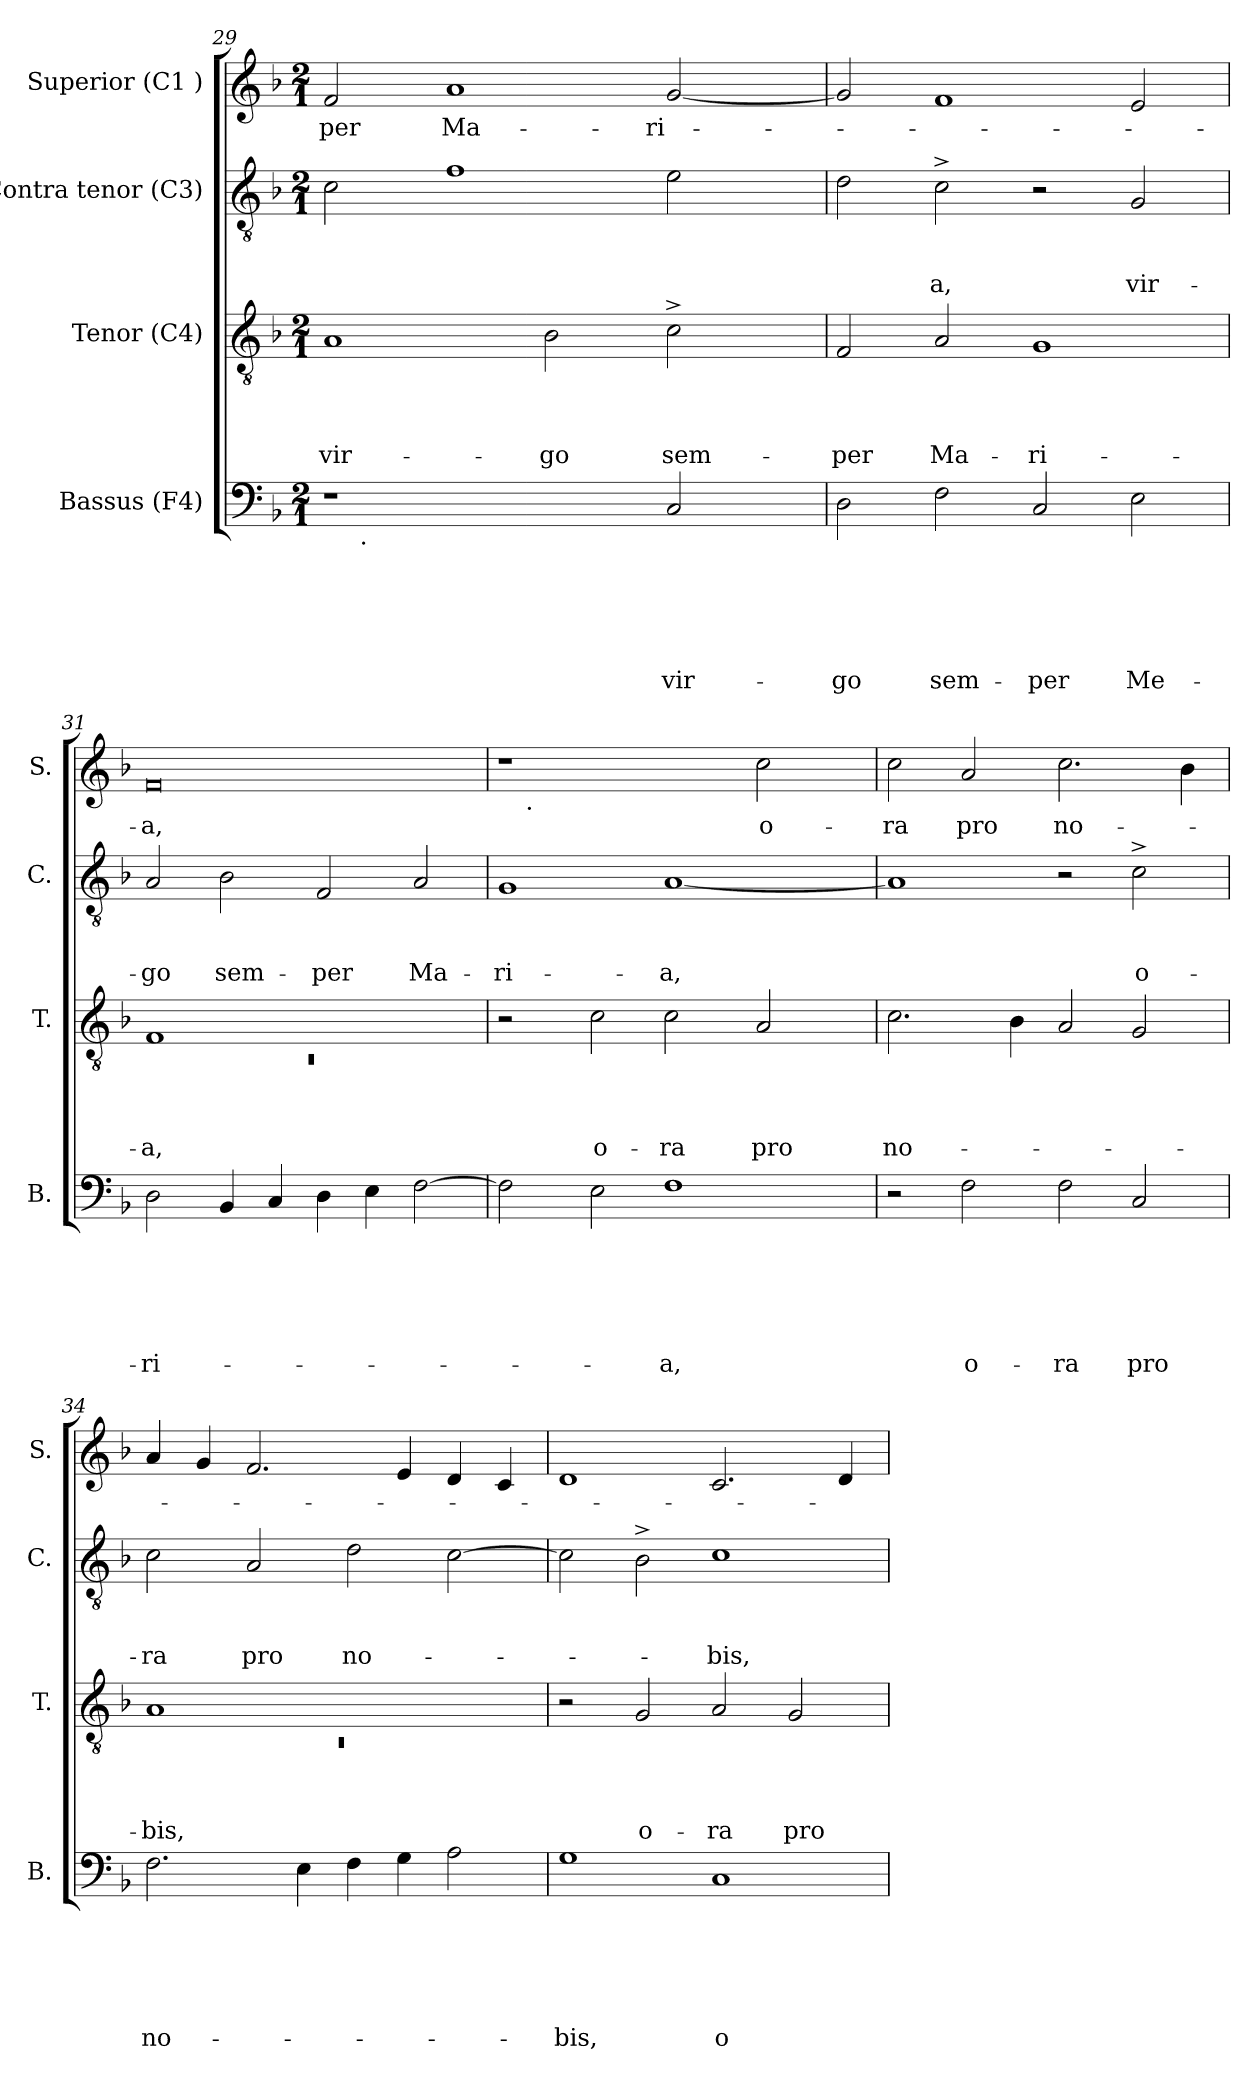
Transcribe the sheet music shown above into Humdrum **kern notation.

**kern	**text	**text	**text	**text	**text	**text	**kern	**text	**text	**text	**text	**kern	**text	**text	**text	**kern	**text
*part4	*part4	*part4	*part4	*part4	*part4	*part4	*part3	*part3	*part3	*part3	*part3	*part2	*part2	*part2	*part2	*part1	*part1
*staff4	*staff4	*staff4	*staff4	*staff4	*staff4	*staff4	*staff3	*staff3	*staff3	*staff3	*staff3	*staff2	*staff2	*staff2	*staff2	*staff1	*staff1
*I"Bassus (F4)	*	*	*	*	*	*	*I"Tenor (C4)	*	*	*	*	*I"Contra tenor (C3)	*	*	*	*I"Superior (C1 )	*
*I'B.	*	*	*	*	*	*	*I'T.	*	*	*	*	*I'C.	*	*	*	*I'S.	*
!!LO:PB:g=z
*clefF4	*	*	*	*	*	*	*clefGv2	*	*	*	*	*clefGv2	*	*	*	*clefG2	*
*k[b-]	*	*	*	*	*	*	*k[b-]	*	*	*	*	*k[b-]	*	*	*	*k[b-]	*
*F:	*	*	*	*	*	*	*F:	*	*	*	*	*F:	*	*	*	*F:	*
*M2/1	*	*	*	*	*	*	*M2/1	*	*	*	*	*M2/1	*	*	*	*M2/1	*
=29	=29	=29	=29	=29	=29	=29	=29	=29	=29	=29	=29	=29	=29	=29	=29	=29	=29
!	!	!	!	!	!	!	!	!	!	!	!LO:LY:b	!	!	!	!	!	!LO:LY:b
*^	*	*	*	*	*	*	*	*	*	*	*	*	*	*	*	*	*
1r	16.ryy	.	.	.	.	.	.	1A	.	.	.	vir-	2c\	.	.	.	2f/	-per
!	!LO:TX:b:t=.	!	!	!	!	!	!	!	!	!	!	!	!	!	!	!	!	!
.	1ryy	.	.	.	.	.	.	.	.	.	.	.	.	.	.	.	.	.
!	!	!	!	!	!	!	!	!	!	!	!	!	!	!	!	!	!	!LO:LY:b
.	.	.	.	.	.	.	.	.	.	.	.	.	1f	.	.	.	1a	Ma-
!	!	!	!	!	!	!	!	!	!	!	!	!LO:LY:b	!	!	!	!	!	!
2ryy	.	.	.	.	.	.	.	2B-\	.	.	.	-go	.	.	.	.	.	.
.	2ryy	.	.	.	.	.	.	.	.	.	.	.	.	.	.	.	.	.
!	!	!	!	!	!	!	!LO:LY:b	!	!	!	!	!LO:LY:b	!	!	!	!	!	!LO:LY:b
2C/	.	.	.	.	.	.	vir-	2c^>\	.	.	.	sem-	2e\	.	.	.	[<2g/	-ri-
.	4ryy	.	.	.	.	.	.	.	.	.	.	.	.	.	.	.	.	.
.	8ryy	.	.	.	.	.	.	.	.	.	.	.	.	.	.	.	.	.
.	32ryy	.	.	.	.	.	.	.	.	.	.	.	.	.	.	.	.	.
=30	=30	=30	=30	=30	=30	=30	=30	=30	=30	=30	=30	=30	=30	=30	=30	=30	=30	=30
!	!	!	!	!	!	!	!LO:LY:b	!	!	!	!	!LO:LY:b	!	!	!	!	!	!
*v	*v	*	*	*	*	*	*	*	*	*	*	*	*	*	*	*	*	*
2D\	.	.	.	.	.	-go	2F/	.	.	.	-per	2d\	.	.	.	2g/]	.
!	!	!	!	!	!	!LO:LY:b	!	!	!	!	!LO:LY:b	!	!	!	!LO:LY:b	!	!
2F\	.	.	.	.	.	sem-	2A/	.	.	.	Ma-	2c^>\	.	.	-a,	1f	.
!	!	!	!	!	!	!LO:LY:b	!	!	!	!	!LO:LY:b	!	!	!	!	!	!
2C/	.	.	.	.	.	-per	1G	.	.	.	-ri-	2r	.	.	.	.	.
!	!	!	!	!	!	!LO:LY:b	!	!	!	!	!	!	!	!	!LO:LY:b	!	!
2E\	.	.	.	.	.	Me-	.	.	.	.	.	2G/	.	.	vir-	2e/	.
=31	=31	=31	=31	=31	=31	=31	=31	=31	=31	=31	=31	=31	=31	=31	=31	=31	=31
*	*	*	*	*	*	*	*^	*	*	*	*	*	*	*	*	*	*
!	!	!	!	!	!	!LO:LY:b	!	!LO:N:vis=1	!	!	!	!LO:LY:b	!	!	!	!LO:LY:b	!	!LO:LY:b:rj
2D\	.	.	.	.	.	-ri-	1F	0rC	.	.	.	-a,	2A/	.	.	-go	0f	-a,
!	!	!	!	!	!	!	!	!	!	!	!	!	!	!	!	!LO:LY:b	!	!
4BB-/	.	.	.	.	.	.	.	.	.	.	.	.	2B-\	.	.	sem-	.	.
4C/	.	.	.	.	.	.	.	.	.	.	.	.	.	.	.	.	.	.
!	!	!	!	!	!	!	!	!	!	!	!	!	!	!	!	!LO:LY:b	!	!
4D\	.	.	.	.	.	.	1ryy	.	.	.	.	.	2F/	.	.	-per	.	.
4E\	.	.	.	.	.	.	.	.	.	.	.	.	.	.	.	.	.	.
!	!	!	!	!	!	!	!	!	!	!	!	!	!	!	!	!LO:LY:b	!	!
[>2F\	.	.	.	.	.	.	.	.	.	.	.	.	2A/	.	.	Ma-	.	.
*	*	*	*	*	*	*	*v	*v	*	*	*	*	*	*	*	*	*	*
=32	=32	=32	=32	=32	=32	=32	=32	=32	=32	=32	=32	=32	=32	=32	=32	=32	=32
!	!	!	!	!	!	!	!	!	!	!	!	!	!	!	!LO:LY:b	!	!
*	*	*	*	*	*	*	*	*	*	*	*	*	*	*	*	*^	*
2F\]	.	.	.	.	.	.	2r	.	.	.	.	1G	.	.	-ri-	1r	16.ryy	.
!	!	!	!	!	!	!	!	!	!	!	!	!	!	!	!	!	!LO:TX:b:t=.	!
.	.	.	.	.	.	.	.	.	.	.	.	.	.	.	.	.	1ryy	.
!	!	!	!	!	!	!	!	!	!	!	!LO:LY:b	!	!	!	!	!	!	!
2E\	.	.	.	.	.	.	2c\	.	.	.	o-	.	.	.	.	.	.	.
!	!	!	!	!	!	!LO:LY:b	!	!	!	!	!LO:LY:b	!	!	!	!LO:LY:b	!	!	!
1F	.	.	.	.	.	-a,	2c\	.	.	.	-ra	[<1A	.	.	-a,	2ryy	.	.
.	.	.	.	.	.	.	.	.	.	.	.	.	.	.	.	.	2ryy	.
!	!	!	!	!	!	!	!	!	!	!	!LO:LY:b	!	!	!	!	!	!	!LO:LY:b
.	.	.	.	.	.	.	2A/	.	.	.	pro	.	.	.	.	2cc\	.	o-
.	.	.	.	.	.	.	.	.	.	.	.	.	.	.	.	.	4ryy	.
.	.	.	.	.	.	.	.	.	.	.	.	.	.	.	.	.	8ryy	.
.	.	.	.	.	.	.	.	.	.	.	.	.	.	.	.	.	32ryy	.
!!LO:LB:g=z
=33	=33	=33	=33	=33	=33	=33	=33	=33	=33	=33	=33	=33	=33	=33	=33	=33	=33	=33
!	!	!	!	!	!	!	!	!	!	!	!LO:LY:b	!	!	!	!	!	!	!LO:LY:b
*	*	*	*	*	*	*	*	*	*	*	*	*	*	*	*	*v	*v	*
2r	.	.	.	.	.	.	2.c\	.	.	.	no-	1A]	.	.	.	2cc\	-ra
!	!	!	!	!	!	!LO:LY:b	!	!	!	!	!	!	!	!	!	!	!LO:LY:b
2F\	.	.	.	.	.	o-	.	.	.	.	.	.	.	.	.	2a/	pro
.	.	.	.	.	.	.	4B-\	.	.	.	.	.	.	.	.	.	.
!	!	!	!	!	!	!LO:LY:b	!	!	!	!	!	!	!	!	!	!	!LO:LY:b
2F\	.	.	.	.	.	-ra	2A/	.	.	.	.	2r	.	.	.	2.cc\	no-
!	!	!	!	!	!	!LO:LY:b	!	!	!	!	!	!	!	!	!LO:LY:b	!	!
2C/	.	.	.	.	.	pro	2G/	.	.	.	.	2c^>\	.	.	o-	.	.
.	.	.	.	.	.	.	.	.	.	.	.	.	.	.	.	4b-\	.
=34	=34	=34	=34	=34	=34	=34	=34	=34	=34	=34	=34	=34	=34	=34	=34	=34	=34
*	*	*	*	*	*	*	*^	*	*	*	*	*	*	*	*	*	*
!	!	!	!	!	!	!LO:LY:b	!	!LO:N:vis=1	!	!	!	!LO:LY:b	!	!	!	!LO:LY:b	!	!
2.F\	.	.	.	.	.	no-	1A	0rC	.	.	.	-bis,	2c\	.	.	-ra	4a/	.
.	.	.	.	.	.	.	.	.	.	.	.	.	.	.	.	.	4g/	.
!	!	!	!	!	!	!	!	!	!	!	!	!	!	!	!	!LO:LY:b	!	!
.	.	.	.	.	.	.	.	.	.	.	.	.	2A/	.	.	pro	2.f/	.
4E\	.	.	.	.	.	.	.	.	.	.	.	.	.	.	.	.	.	.
!	!	!	!	!	!	!	!	!	!	!	!	!	!	!	!	!LO:LY:b	!	!
4F\	.	.	.	.	.	.	1ryy	.	.	.	.	.	2d\	.	.	no-	.	.
4G\	.	.	.	.	.	.	.	.	.	.	.	.	.	.	.	.	4e/	.
2A\	.	.	.	.	.	.	.	.	.	.	.	.	[>2c\	.	.	.	4d/	.
.	.	.	.	.	.	.	.	.	.	.	.	.	.	.	.	.	4c/	.
*	*	*	*	*	*	*	*v	*v	*	*	*	*	*	*	*	*	*	*
=35	=35	=35	=35	=35	=35	=35	=35	=35	=35	=35	=35	=35	=35	=35	=35	=35	=35
!	!	!	!	!	!	!LO:LY:b	!	!	!	!	!	!	!	!	!	!	!
1G	.	.	.	.	.	-bis,	2r	.	.	.	.	2c\]	.	.	.	1d	.
!	!	!	!	!	!	!	!	!	!	!	!LO:LY:b	!	!	!	!	!	!
.	.	.	.	.	.	.	2G/	.	.	.	o-	2B-^>\	.	.	.	.	.
!	!	!	!	!	!	!LO:LY:b:rj	!	!	!	!	!LO:LY:b	!	!	!	!LO:LY:b	!	!
1C	.	.	.	.	.	o-	2A/	.	.	.	-ra	1c	.	.	-bis,	2.c/	.
!	!	!	!	!	!	!	!	!	!	!	!LO:LY:b	!	!	!	!	!	!
.	.	.	.	.	.	.	2G/	.	.	.	pro	.	.	.	.	.	.
.	.	.	.	.	.	.	.	.	.	.	.	.	.	.	.	4d/	.
=	=	=	=	=	=	=	=	=	=	=	=	=	=	=	=	=	=
*-	*-	*-	*-	*-	*-	*-	*-	*-	*-	*-	*-	*-	*-	*-	*-	*-	*-
